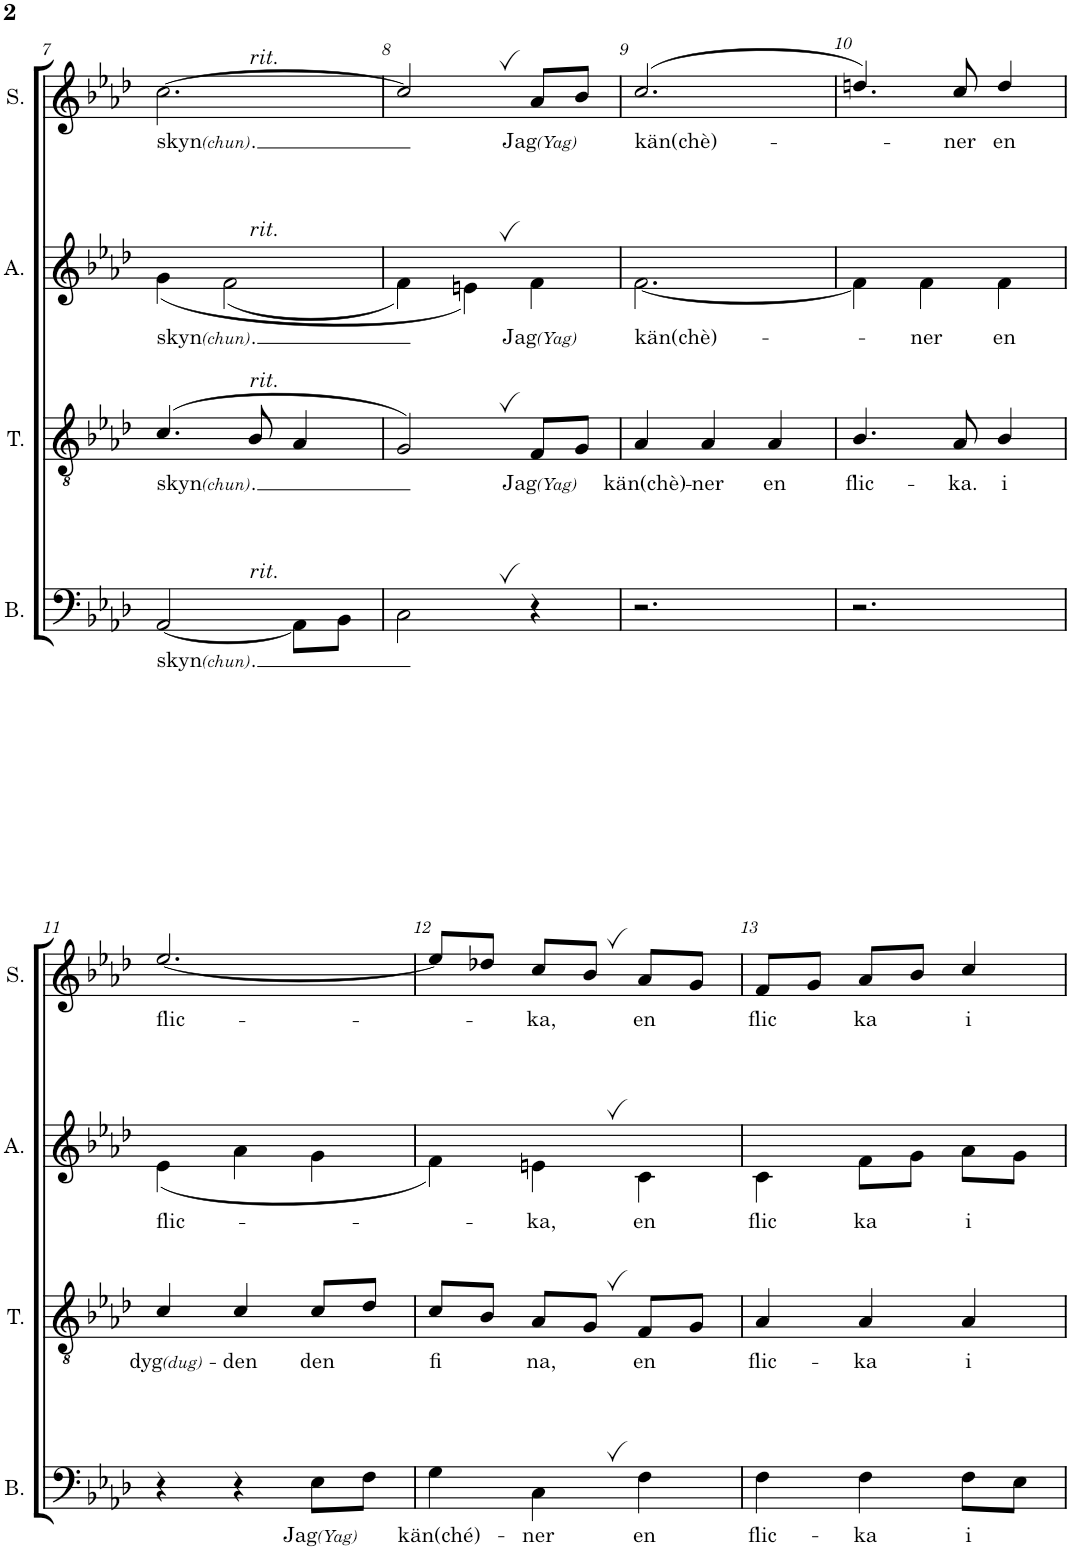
**kern	**text	**kern	**text	**kern	**text	**kern	**text
*part4	*part4	*part3	*part3	*part2	*part2	*part1	*part1
*staff4	*staff4	*staff3	*staff3	*staff2	*staff2	*staff1	*staff1
*I"Basse	*	*I"Ténor	*	*I"Alto	*	*I"Soprano	*
*I'B.	*	*I'T.	*	*I'A.	*	*I'S.	*
!!LO:PB:g=z
*clefF4	*	*clefGv2	*	*clefG2	*	*clefG2	*
*k[b-e-a-d-]	*	*k[b-e-a-d-]	*	*k[b-e-a-d-]	*	*k[b-e-a-d-]	*
*M3/4	*	*M3/4	*	*M3/4	*	*M3/4	*
=7	=7	=7	=7	=7	=7	=7	=7
!	!	!	!	!	!	!LO:TX:a:i:t=rit.	!
!	!	!	!	!LO:TX:a:i:t=rit.	!	!	!
!	!	!LO:TX:a:i:t=rit.	!	!	!	!	!
!LO:TX:a:i:t=rit.	!	!	!	!	!	!	!
!	!LO:LY:b	!	!LO:LY:b	!	!LO:LY:b	!	!LO:LY:b
[<2AA-/	skyn (chun) .	(>4.c/	skyn (chun) .	(<4g\	skyn (chun) .	[2.cc\	skyn (chun) .
.	.	.	.	(<2f\	.	.	.
.	.	8B-/	.	.	.	.	.
8AA-\L]	.	4A-/	.	.	.	.	.
8BB-\J	.	.	.	.	.	.	.
=8	=8	=8	=8	=8	=8	=8	=8
2C,\	.	2G,/)	.	4f\)	.	2cc,/]	.
.	.	.	.	4en,\)	.	.	.
!	!	!	!LO:LY:b	!	!LO:LY:b	!	!LO:LY:b
4r	.	8F/L	Jag (Yag)	4f\	Jag (Yag)	8a-/L	Jag (Yag)
.	.	8G/J	.	.	.	8b-/J	.
=9	=9	=9	=9	=9	=9	=9	=9
!	!	!	!LO:LY:b	!	!LO:LY:b	!	!LO:LY:b
2.r	.	4A-/	kän(chè)-	[<2.f\	kän(chè)-	(>2.cc/	kän(chè)-
!	!	!	!LO:LY:b	!	!	!	!
.	.	4A-/	-ner	.	.	.	.
!	!	!	!LO:LY:b	!	!	!	!
.	.	4A-/	en	.	.	.	.
=10	=10	=10	=10	=10	=10	=10	=10
!	!	!	!LO:LY:b	!	!	!	!
2.r	.	4.B-/	flic-	4f\]	.	4.ddn/)	.
!	!	!	!	!	!LO:LY:b	!	!
.	.	.	.	4f\	ner	.	.
!	!	!	!LO:LY:b	!	!	!	!LO:LY:b
.	.	8A-/	-ka.	.	.	8cc/	-ner
!	!	!	!LO:LY:b	!	!LO:LY:b	!	!LO:LY:b
.	.	4B-/	i	4f\	en	4dd/	en
!!LO:LB:g=z
=11	=11	=11	=11	=11	=11	=11	=11
!	!	!	!LO:LY:b	!	!LO:LY:b	!	!LO:LY:b
4r	.	4c/	dyg (dug)	(<4e-\	flic-	[2.ee-/	flic-
!	!	!	!LO:LY:b	!	!	!	!
4r	.	4c/	-den	4a-\	.	.	.
!	!LO:LY:b	!	!LO:LY:b	!	!	!	!
8E-\L	Jag (Yag)	8c/L	den	4g\	.	.	.
8F\J	.	8d-/J	.	.	.	.	.
=12	=12	=12	=12	=12	=12	=12	=12
!	!LO:LY:b	!	!LO:LY:b	!	!	!	!
4G\	kän(ché)-	8c/L	fi	4f\)	.	8ee-/L]	.
.	.	8B-/J	.	.	.	8dd-X/J	.
!	!LO:LY:b	!	!LO:LY:b	!	!LO:LY:b	!	!LO:LY:b
4C,\	-ner	8A-/L	na,	4en,\	-ka,	8cc/L	-ka,
.	.	8G,/J	.	.	.	8b-,/J	.
!	!LO:LY:b	!	!LO:LY:b	!	!LO:LY:b	!	!LO:LY:b
4F\	en	8F/L	en	4c\	en	8a-/L	en
.	.	8G/J	.	.	.	8g/J	.
=13	=13	=13	=13	=13	=13	=13	=13
!	!LO:LY:b	!	!LO:LY:b	!	!LO:LY:b	!	!LO:LY:b
4F\	flic-	4A-/	flic-	4c\	flic	8f/L	flic
.	.	.	.	.	.	8g/J	.
!	!LO:LY:b	!	!LO:LY:b	!	!LO:LY:b	!	!LO:LY:b
4F\	-ka	4A-/	-ka	8f\L	ka	8a-/L	ka
.	.	.	.	8g\J	.	8b-/J	.
!	!LO:LY:b	!	!LO:LY:b	!	!LO:LY:b	!	!LO:LY:b
8F\L	i	4A-/	i	8a-\L	i	4cc/	i
8E-\J	.	.	.	8g\J	.	.	.
=	=	=	=	=	=	=	=
*-	*-	*-	*-	*-	*-	*-	*-
